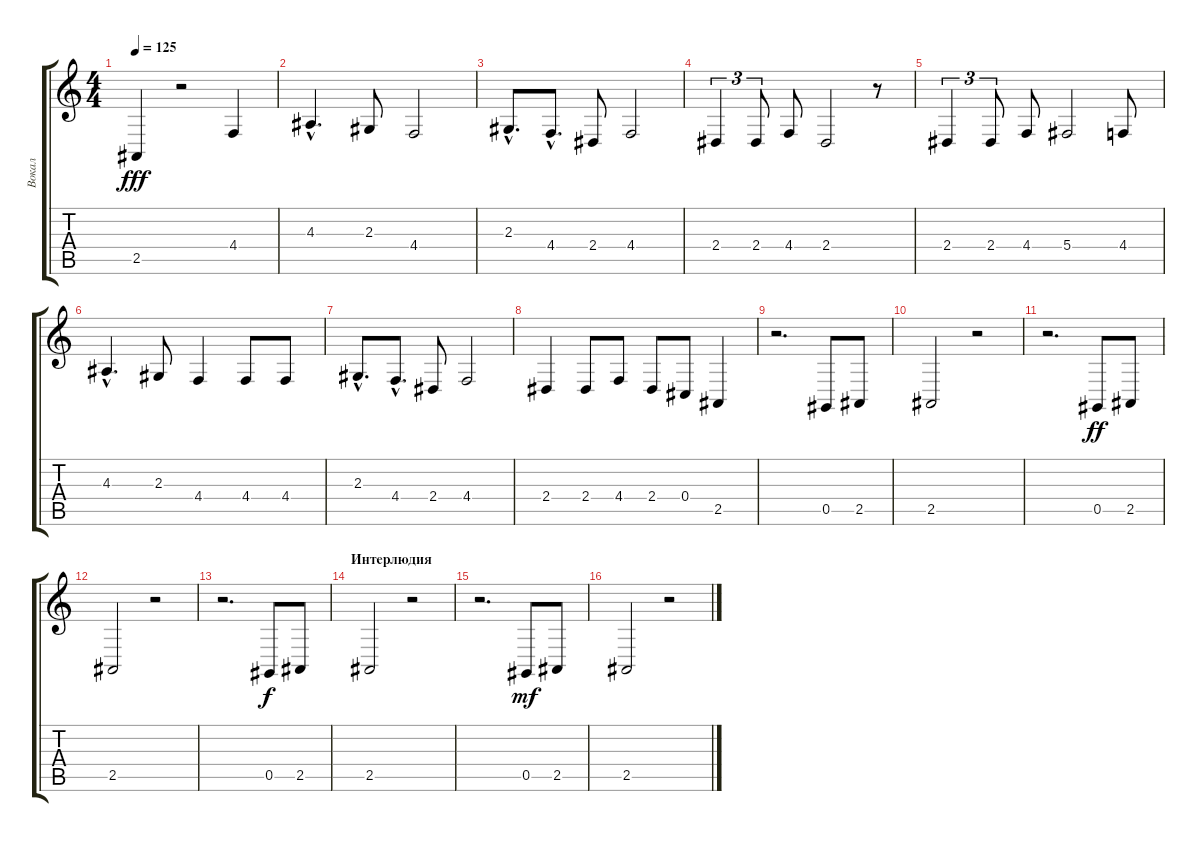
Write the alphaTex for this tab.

\track ("Вокал" "Вокал") {instrument flute}
\staff {score tabs}
\tuning (Eb4 Bb3 Gb3 Db3 Ab2 Eb2) {hide}
\ts (4 4)
\tempo 125
\clef g2
\ks c
2.5{t}.4{dy fff} r.2 4.4.4 |
4.3{hac}.4{d} 2.3.8 4.4.2 |
2.3{hac}.8{d} 4.4{hac}.8{d} 2.4.8 4.4.2 |
2.4.4{tu (3 2)} 2.4.8{tu (3 2)} 4.4.8 2.4.2 r.8 |
2.4.4{tu (3 2)} 2.4.8{tu (3 2)} 4.4.8 5.4.2 4.4.8 |
4.3{hac}.4{d} 2.3.8 4.4.4 4.4.8 4.4.8 |
2.3{hac}.8{d} 4.4{hac}.8{d} 2.4.8 4.4.2 |
2.4.4 2.4.8 4.4.8 2.4.8 0.4.8 2.5.4 |
r.2{d} 0.5.8 2.5.8 |
2.5.2 r.2 |
r.2{d} 0.5.8{dy ff} 2.5.8 |
2.5.2 r.2 |
r.2{d} 0.5.8{dy f} 2.5.8 |
\section ("" "Интерлюдия")
2.5.2 r.2 |
r.2{d} 0.5.8{dy mf} 2.5.8 |
2.5.2 r.2
